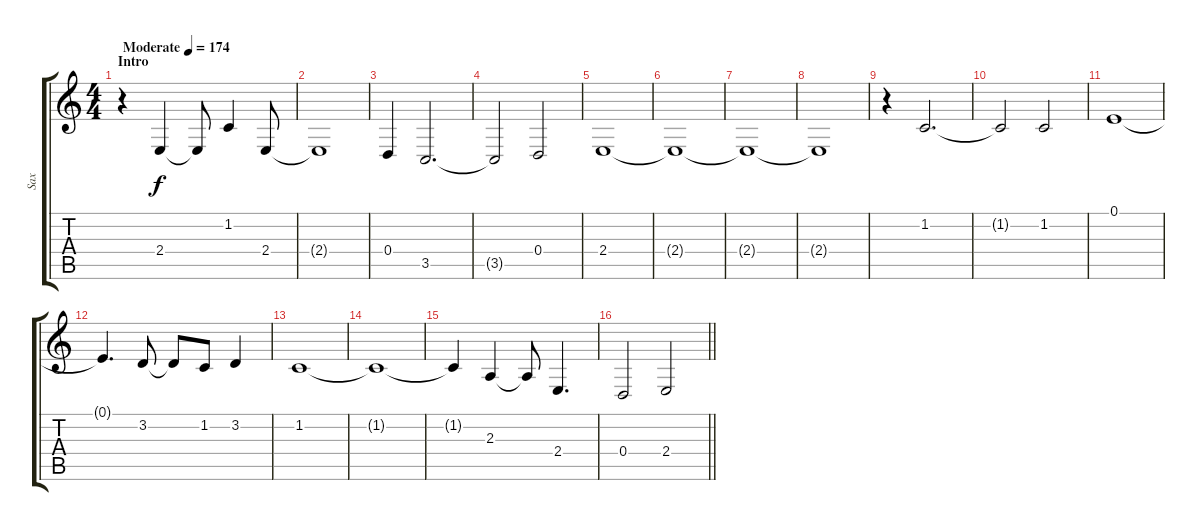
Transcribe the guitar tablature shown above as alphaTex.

\track ("Sax" "Sax") {instrument tenorsax}
\staff {score tabs}
\tuning (E4 B3 G3 D3 A2 E2) {hide}
\ts (4 4)
\section ("" "Intro")
\tempo (174 "Moderate")
\clef g2
\ks c
r.4{dy f instrument tenorsax} 2.4.4 2.4{t}.8 1.2.4 2.4.8 |
2.4{t}.1 |
0.4.4 3.5.2{d} |
3.5{t}.2 0.4.2 |
2.4.1 |
2.4{t}.1 |
2.4{t}.1 |
2.4{t}.1 |
r.4 1.2.2{d} |
1.2{t}.2 1.2.2 |
0.1.1 |
0.1{t}.4{d} 3.2.8 3.2{t}.8 1.2.8 3.2.4 |
1.2.1 |
1.2{t}.1 |
1.2{t}.4 2.3.4 2.3{t}.8 2.4.4{d} |
\barLineRight lightlight
0.4.2 2.4.2
